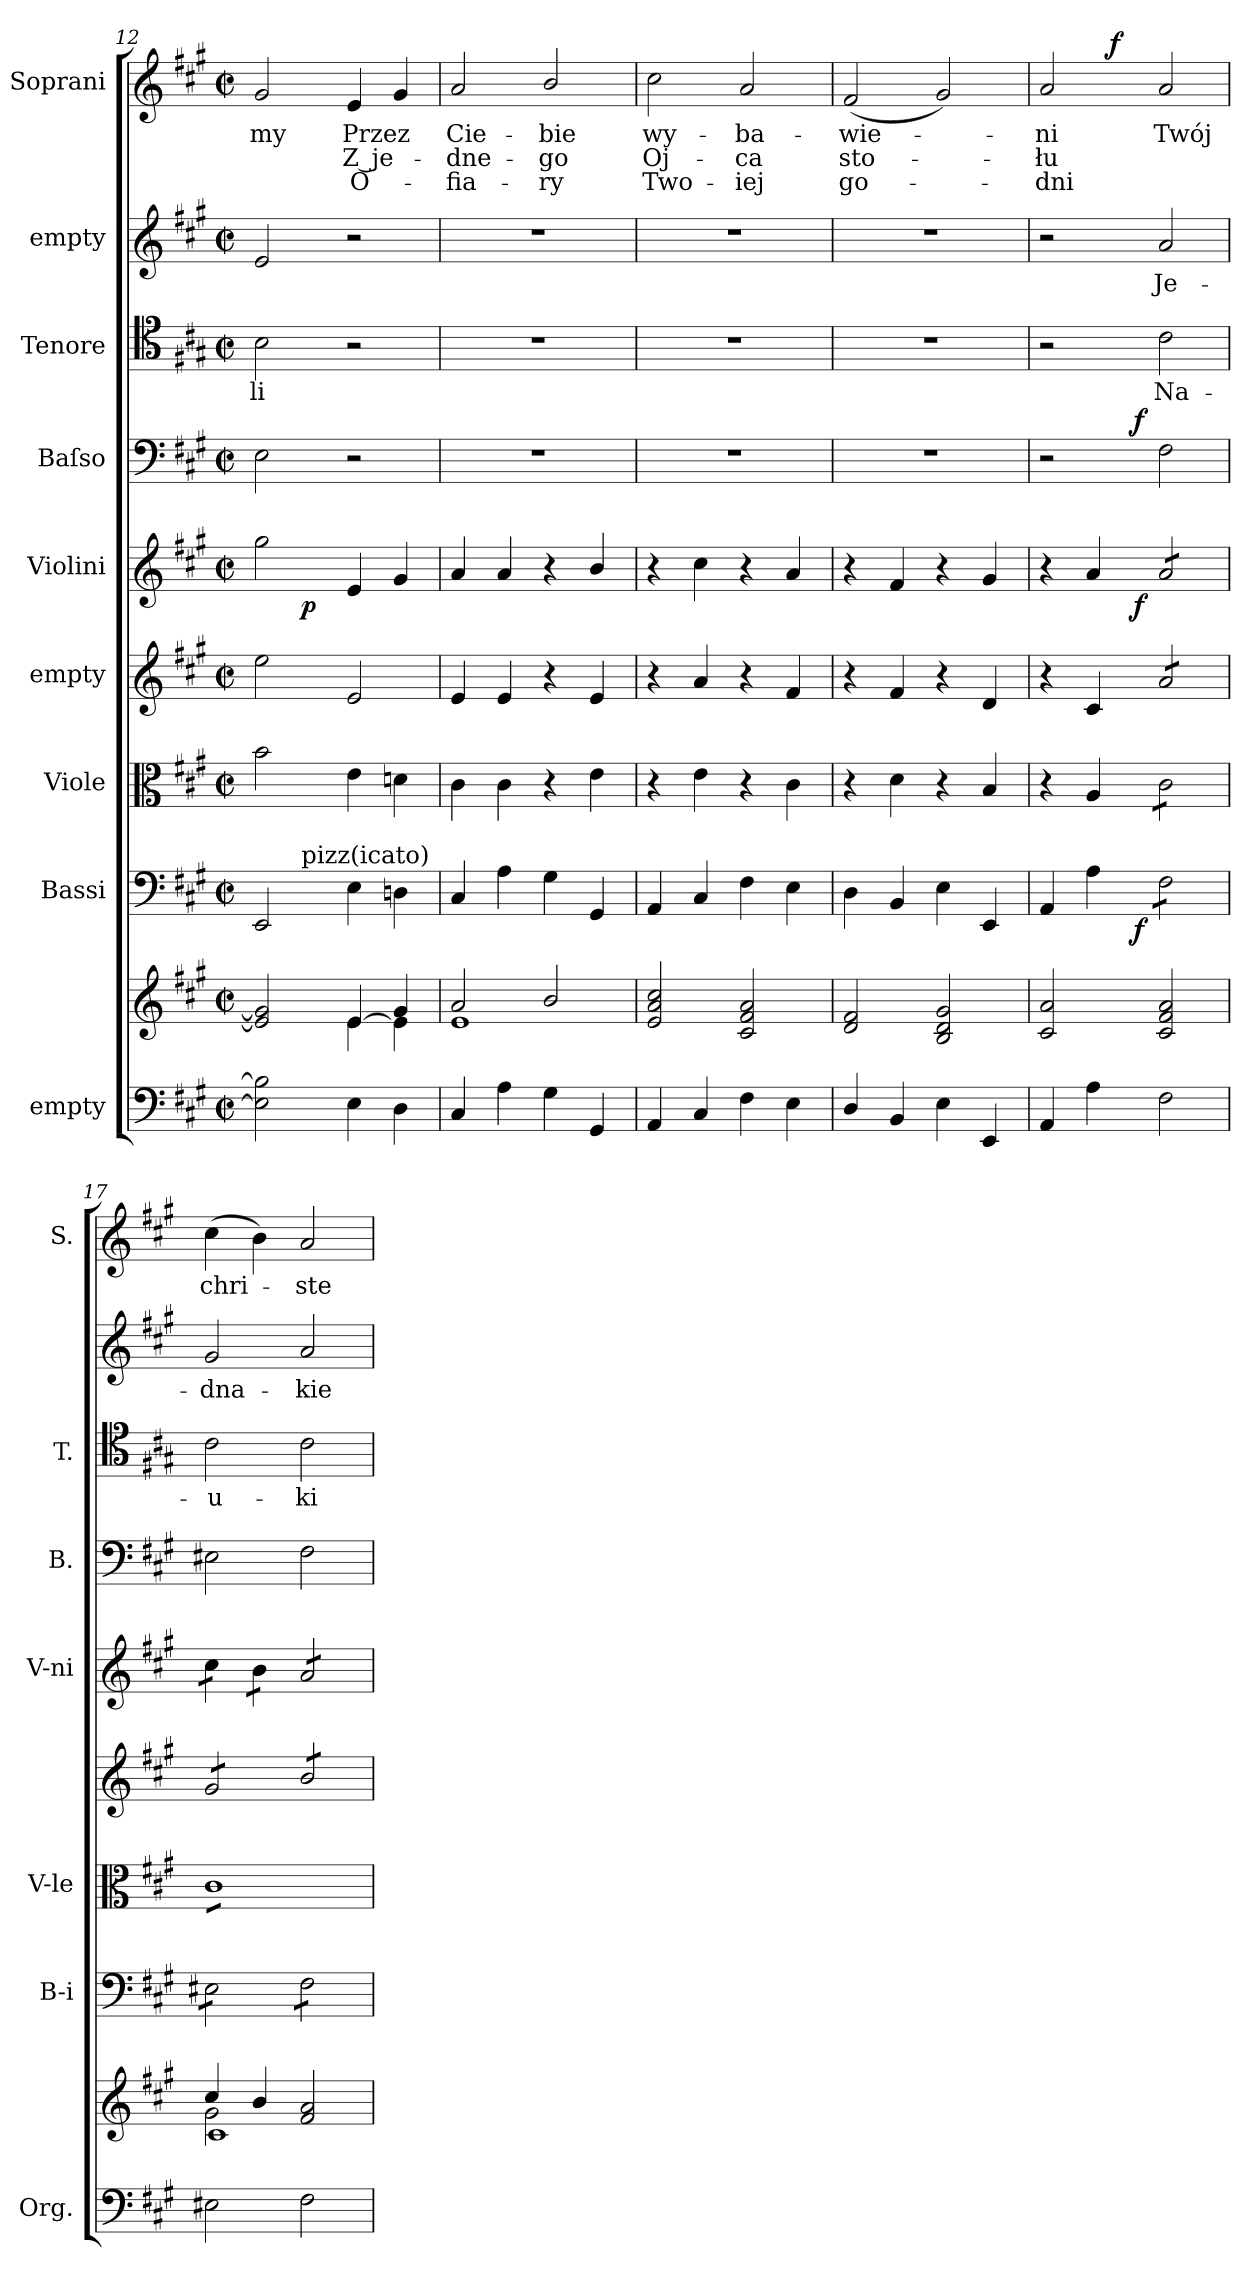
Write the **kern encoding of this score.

**kern	**kern	**kern	**dynam	**kern	**kern	**kern	**dynam	**kern	**dynam	**kern	**text	**kern	**text	**kern	**text	**text	**text	**dynam
*part9	*part9	*part8	*part8	*part7	*part6	*part5	*part5	*part4	*part4	*part3	*part3	*part2	*part2	*part1	*part1	*part1	*part1	*part1
*staff10	*staff9	*staff8	*staff8	*staff7	*staff6	*staff5	*staff5	*staff4	*staff4	*staff3	*staff3	*staff2	*staff2	*staff1	*staff1	*staff1	*staff1	*staff1
*I"empty	*	*I"Bassi	*	*I"Viole	*I"empty	*I"Violini	*	*I"Baſso	*	*I"Tenore	*	*I"empty	*	*I"Soprani	*	*	*	*
*I'Org.	*	*I'B-i	*	*I'V-le	*	*I'V-ni	*	*I'B.	*	*I'T.	*	*	*	*I'S.	*	*	*	*
*clefF4	*clefG2	*clefF4	*	*clefC3	*clefG2	*clefG2	*	*clefF4	*	*clefC4	*	*clefG2	*	*clefG2	*	*	*	*
*k[f#c#g#]	*k[f#c#g#]	*k[f#c#g#]	*	*k[f#c#g#]	*k[f#c#g#]	*k[f#c#g#]	*	*k[f#c#g#]	*	*k[f#c#g#]	*	*k[f#c#g#]	*	*k[f#c#g#]	*	*	*	*
*A:	*A:	*A:	*	*A:	*A:	*A:	*	*A:	*	*A:	*	*A:	*	*A:	*	*	*	*
*M2/2	*M2/2	*M2/2	*	*M2/2	*M2/2	*M2/2	*	*M2/2	*	*M2/2	*	*M2/2	*	*M2/2	*	*	*	*
*met(c|)	*met(c|)	*met(c|)	*	*met(c|)	*met(c|)	*met(c|)	*	*met(c|)	*	*met(c|)	*	*met(c|)	*	*met(c|)	*	*	*	*
=12	=12	=12	=12	=12	=12	=12	=12	=12	=12	=12	=12	=12	=12	=12	=12	=12	=12	=12
*	*^	*^	*	*	*	*^	*	*	*	*	*	*	*	*	*	*	*	*
2E]\ 2B]\	2e]/ 2g#]/	2ryy	2EE/	4ryy	.	2b\	2ee\	2gg#\	4ryy	.	2E\	.	2B\	-li	2e/	.	2g#/	-my	.	.	.
!	!	!	!	!LO:TX:a:t=pizz(icato)	!	!	!	!	!	!	!	!	!	!	!	!	!	!	!	!	!
!	!	!	!	!	!	!	!	!	!	!LO:DY:b	!	!	!	!	!	!	!	!	!	!	!
.	.	.	.	2.ryy	.	.	.	.	2.ryy	p	.	.	.	.	.	.	.	.	.	.	.
4E\	[4e/	4e\	4E\	.	.	4e\	2e/	4e/	.	.	2r	.	2r	.	2r	.	4e/	Przez	Z je-	O-	.
4D\	4g#/	4e\]	4Dn\	.	.	4dn\	.	4g#/	.	.	.	.	.	.	.	.	4g#/	.	.	.	.
*	*	*	*v	*v	*	*	*	*v	*v	*	*	*	*	*	*	*	*	*	*	*	*
=13	=13	=13	=13	=13	=13	=13	=13	=13	=13	=13	=13	=13	=13	=13	=13	=13	=13	=13	=13
4C#/	2a/	1e\	4C#/	.	4c#\	4e/	4a/	.	1r	.	1r	.	1r	.	2a/	Cie-	-dne-	-fia-	.
4A\	.	.	4A\	.	4c#\	4e/	4a/	.	.	.	.	.	.	.	.	.	.	.	.
4G#\	2b/	.	4G#\	.	4r	4r	4r	.	.	.	.	.	.	.	2b/	-bie	-go	-ry	.
4GG#/	.	.	4GG#/	.	4e\	4e/	4b/	.	.	.	.	.	.	.	.	.	.	.	.
*	*v	*v	*	*	*	*	*	*	*	*	*	*	*	*	*	*	*	*	*
=14	=14	=14	=14	=14	=14	=14	=14	=14	=14	=14	=14	=14	=14	=14	=14	=14	=14	=14
4AA/	2e/ 2a/ 2cc#/	4AA/	.	4r	4r	4r	.	1r	.	1r	.	1r	.	2cc#\	wy-	Oj-	Two-	.
4C#/	.	4C#/	.	4e\	4a/	4cc#\	.	.	.	.	.	.	.	.	.	.	.	.
4F#\	2c#/ 2f#/ 2a/	4F#\	.	4r	4r	4r	.	.	.	.	.	.	.	2a/	-ba-	-ca	-iej	.
4E\	.	4E\	.	4c#\	4f#/	4a/	.	.	.	.	.	.	.	.	.	.	.	.
=15	=15	=15	=15	=15	=15	=15	=15	=15	=15	=15	=15	=15	=15	=15	=15	=15	=15	=15
4D/	2d/ 2f#/	4D\	.	4r	4r	4r	.	1r	.	1r	.	1r	.	(2f#/	-wie-	sto-	go-	.
4BB/	.	4BB/	.	4d\	4f#/	4f#/	.	.	.	.	.	.	.	.	.	.	.	.
4E\	2B/ 2d/ 2g#/	4E\	.	4r	4r	4r	.	.	.	.	.	.	.	2g#/)	.	.	.	.
4EE/	.	4EE/	.	4B/	4d/	4g#/	.	.	.	.	.	.	.	.	.	.	.	.
=16	=16	=16	=16	=16	=16	=16	=16	=16	=16	=16	=16	=16	=16	=16	=16	=16	=16	=16
*	*	*^	*	*	*	*^	*	*^	*	*	*	*	*	*^	*	*	*	*
4AA/	2c#/ 2a/	4AA/	3ryy	.	4r	4r	4r	3ryy	.	2r	3ryy	.	2r	.	2r	.	2a/	3ryy	-ni	-łu	-dni	.
4A\	.	4A\	.	.	4A/	4c#/	4a/	.	.	.	.	.	.	.	.	.	.	.	.	.	.	.
!	!	!	!	!	!	!	!	!	!	!	!	!	!	!	!	!	!	!	!	!	!	!LO:DY:a
.	.	.	12ryy	.	.	.	.	12ryy	.	.	12ryy	.	.	.	.	.	.	3%2ryy	.	.	.	f
!	!	!	!	!LO:DY:b	!	!	!	!	!LO:DY:b	!	!	!LO:DY:a	!	!	!	!	!	!	!	!	!	!
.	.	.	3..ryy	f	.	.	.	3..ryy	f	.	3..ryy	f	.	.	.	.	.	.	.	.	.	.
*	*	*tremolo	*	*	*	*	*	*	*	*	*	*	*	*	*	*	*	*	*	*	*	*
*	*	*	*	*	*tremolo	*	*	*	*	*	*	*	*	*	*	*	*	*	*	*	*	*
*	*	*	*	*	*	*tremolo	*	*	*	*	*	*	*	*	*	*	*	*	*	*	*	*
*	*	*	*	*	*	*	*tremolo	*	*	*	*	*	*	*	*	*	*	*	*	*	*	*
2F#\	2c#/ 2f#/ 2a/	8F#\L	.	.	8c#\L	8a/L	8a/L	.	.	2F#\	.	.	2c#\	Na-	2a/	Je-	2a/	.	Twój	.	.	.
.	.	8F#\	.	.	8c#\	8a/	8a/	.	.	.	.	.	.	.	.	.	.	.	.	.	.	.
.	.	8F#\	.	.	8c#\	8a/	8a/	.	.	.	.	.	.	.	.	.	.	.	.	.	.	.
.	.	8F#\J	.	.	8c#\J	8a/J	8a/J	.	.	.	.	.	.	.	.	.	.	.	.	.	.	.
*	*	*	*	*	*	*	*v	*v	*	*	*	*	*	*	*	*	*v	*v	*	*	*	*
*	*	*v	*v	*	*	*	*	*	*v	*v	*	*	*	*	*	*	*	*	*	*
=17	=17	=17	=17	=17	=17	=17	=17	=17	=17	=17	=17	=17	=17	=17	=17	=17	=17	=17
*	*^	*	*	*	*	*	*	*	*	*	*	*	*	*	*	*	*	*
*	*	*^	*	*	*	*	*	*	*	*	*	*	*	*	*	*	*	*	*
2E#X\	4cc#/	2g#\	1c#/	8E#X\L	.	8c#\L	8g#/L	8cc#\L	.	2E#X\	.	2c#\	-u-	2g#/	-dna-	(4cc#\	chri-	.	.	.
.	.	.	.	8E#X\	.	8c#\	8g#/	8cc#\J	.	.	.	.	.	.	.	.	.	.	.	.
.	4b/	.	.	8E#X\	.	8c#\	8g#/	8b\L	.	.	.	.	.	.	.	4b\)	.	.	.	.
.	.	.	.	8E#X\J	.	8c#\	8g#/J	8b\J	.	.	.	.	.	.	.	.	.	.	.	.
2F#\	2f#/ 2a/	2ryy	.	8F#\L	.	8c#\	8b/L	8a/L	.	2F#\	.	2c#\	-ki	2a/	-kie	2a/	-ste	.	.	.
.	.	.	.	8F#\	.	8c#\	8b/	8a/	.	.	.	.	.	.	.	.	.	.	.	.
.	.	.	.	8F#\	.	8c#\	8b/	8a/	.	.	.	.	.	.	.	.	.	.	.	.
.	.	.	.	8F#\J	.	8c#\J	8b/J	8a/J	.	.	.	.	.	.	.	.	.	.	.	.
*	*	*	*	*	*	*	*	*Xtremolo	*	*	*	*	*	*	*	*	*	*	*	*
*	*	*	*	*	*	*	*Xtremolo	*	*	*	*	*	*	*	*	*	*	*	*	*
*	*	*	*	*	*	*Xtremolo	*	*	*	*	*	*	*	*	*	*	*	*	*	*
*	*	*	*	*Xtremolo	*	*	*	*	*	*	*	*	*	*	*	*	*	*	*	*
*	*v	*v	*v	*	*	*	*	*	*	*	*	*	*	*	*	*	*	*	*	*
=	=	=	=	=	=	=	=	=	=	=	=	=	=	=	=	=	=	=
*-	*-	*-	*-	*-	*-	*-	*-	*-	*-	*-	*-	*-	*-	*-	*-	*-	*-	*-
